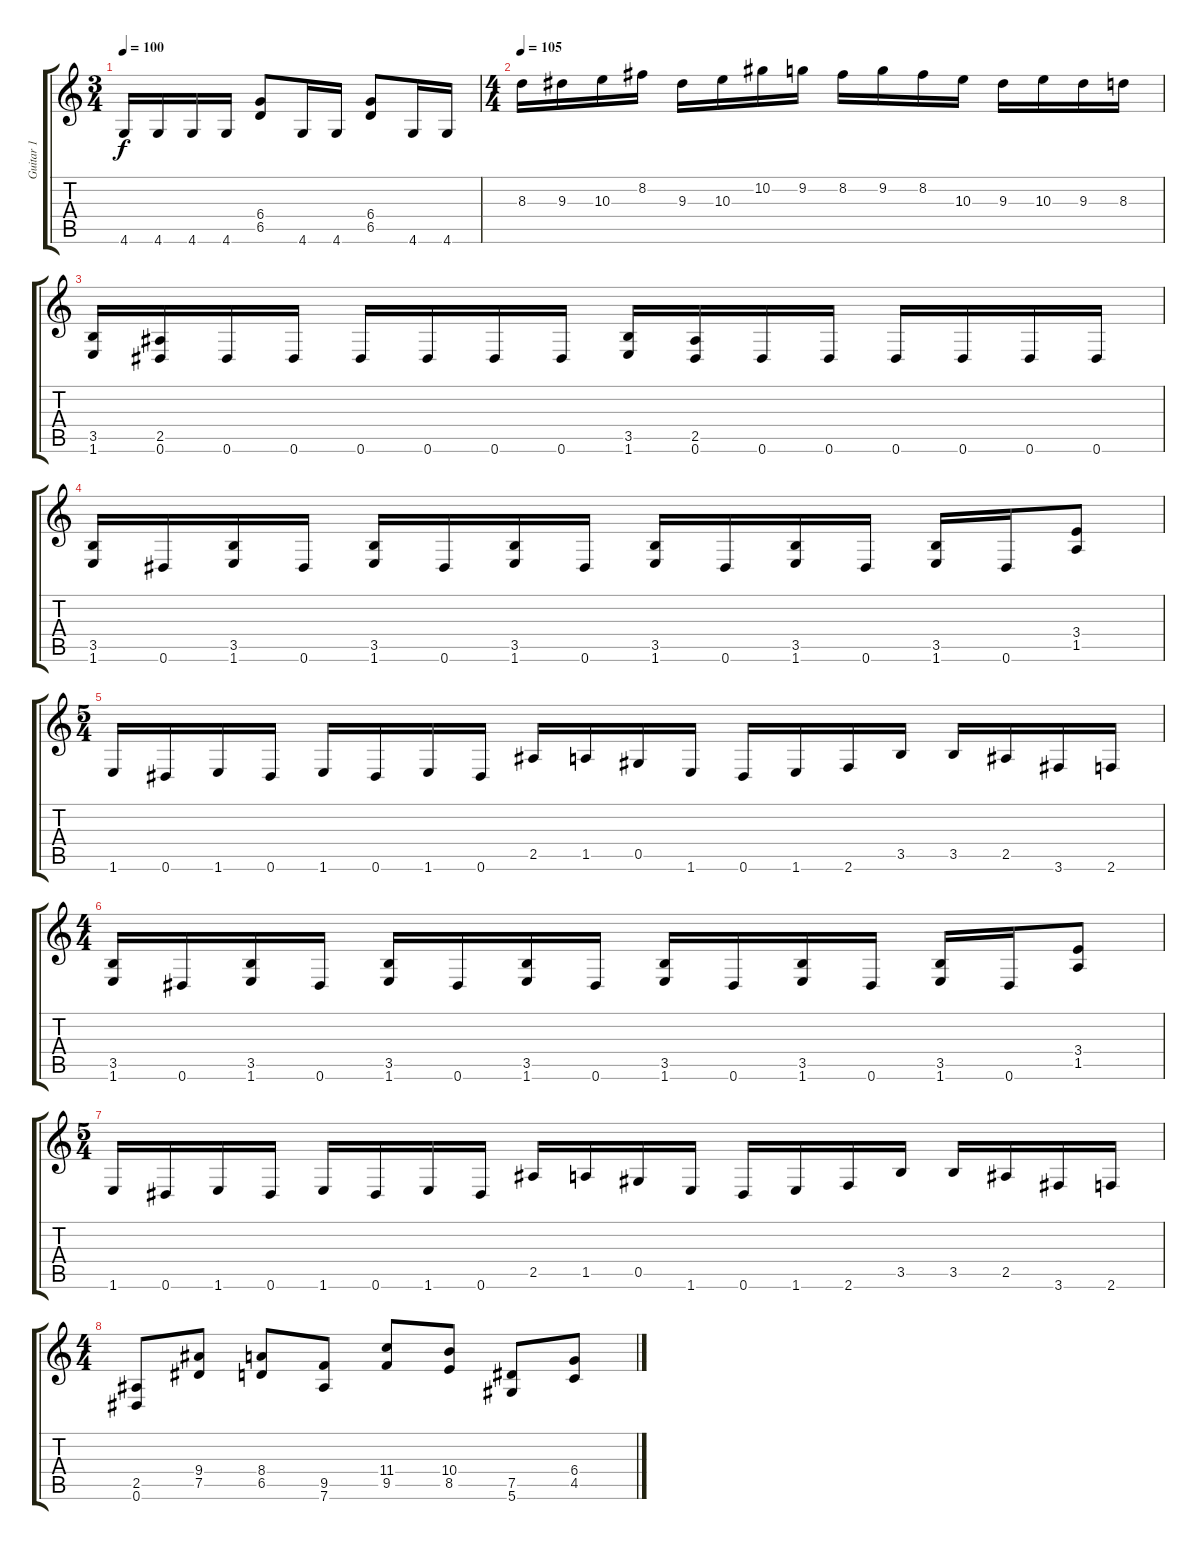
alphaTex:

\track ("Guitar 1" "Guitar 1") {instrument overdrivenguitar}
\staff {score tabs}
\tuning (Eb4 Bb3 Gb3 Db3 Ab2 Eb2) {hide}
\ts (3 4)
\tempo 100
\clef g2
\ks c
4.6.16{dy f} 4.6.16 4.6.16 4.6.16 (6.4 6.5).8 4.6.16 4.6.16 (6.4 6.5).8 4.6.16 4.6.16 |
\ts (4 4)
\tempo 105
8.3.16{volume 16} 9.3.16 10.3.16 8.2.16 9.3.16 10.3.16 10.2.16 9.2.16 8.2.16 9.2.16 8.2.16 10.3.16 9.3.16 10.3.16 9.3.16 8.3.16 |
(3.5 1.6).16{volume 13} (2.5 0.6).16 0.6.16 0.6.16 0.6.16 0.6.16 0.6.16 0.6.16 (3.5 1.6).16 (2.5 0.6).16 0.6.16 0.6.16 0.6.16 0.6.16 0.6.16 0.6.16 |
(3.5 1.6).16 0.6.16 (3.5 1.6).16 0.6.16 (3.5 1.6).16 0.6.16 (3.5 1.6).16 0.6.16 (3.5 1.6).16 0.6.16 (3.5 1.6).16 0.6.16 (3.5 1.6).16 0.6.16 (3.4 1.5).8 |
\ts (5 4)
1.6.16 0.6.16 1.6.16 0.6.16 1.6.16 0.6.16 1.6.16 0.6.16 2.5.16 1.5.16 0.5.16 1.6.16 0.6.16 1.6.16 2.6.16 3.5.16 3.5.16 2.5.16 3.6.16 2.6.16 |
\ts (4 4)
(3.5 1.6).16 0.6.16 (3.5 1.6).16 0.6.16 (3.5 1.6).16 0.6.16 (3.5 1.6).16 0.6.16 (3.5 1.6).16 0.6.16 (3.5 1.6).16 0.6.16 (3.5 1.6).16 0.6.16 (3.4 1.5).8 |
\ts (5 4)
1.6.16 0.6.16 1.6.16 0.6.16 1.6.16 0.6.16 1.6.16 0.6.16 2.5.16 1.5.16 0.5.16 1.6.16 0.6.16 1.6.16 2.6.16 3.5.16 3.5.16 2.5.16 3.6.16 2.6.16 |
\ts (4 4)
(2.5 0.6).8 (9.4 7.5).8 (8.4 6.5).8 (9.5 7.6).8 (11.4 9.5).8 (10.4 8.5).8 (7.5 5.6).8 (6.4 4.5).8
